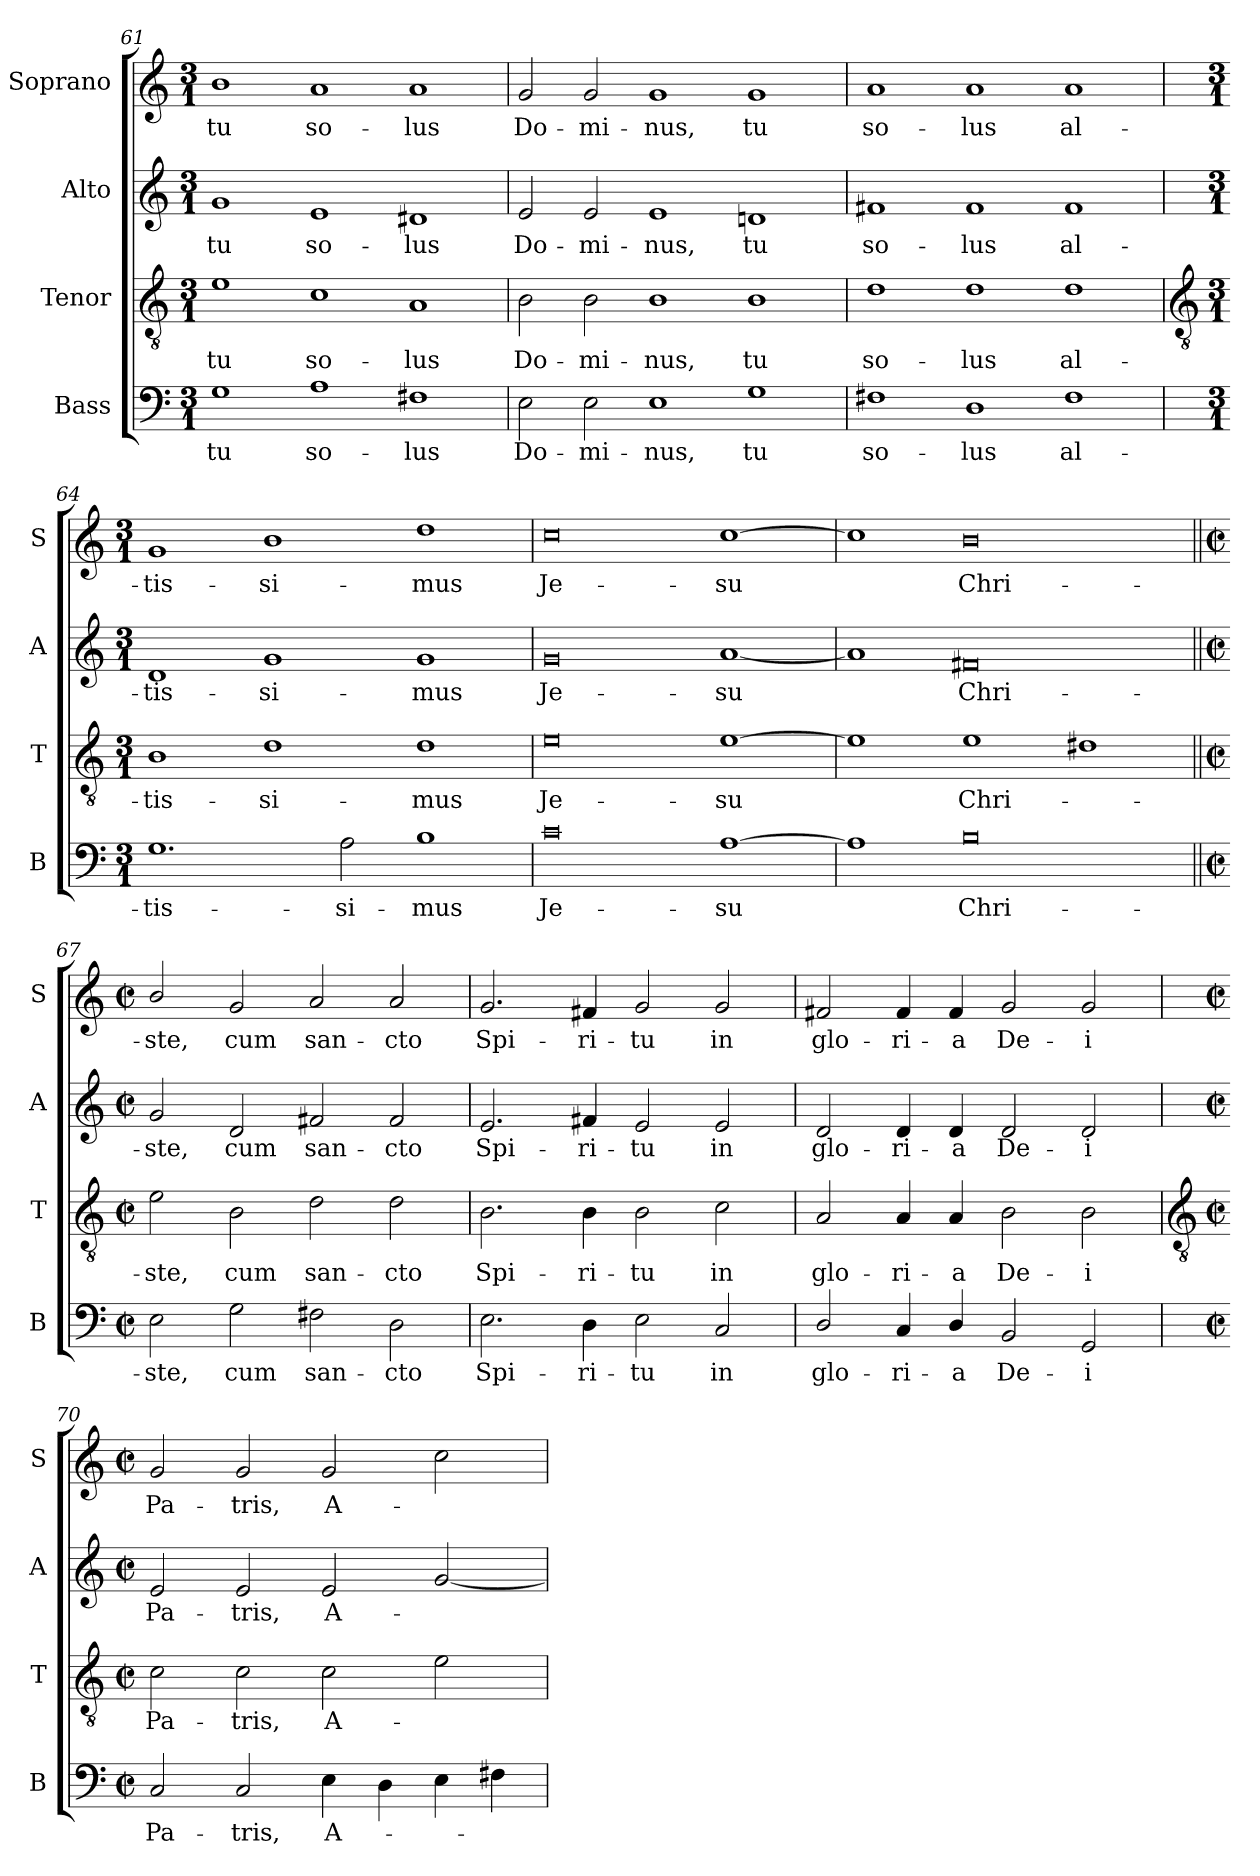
**kern	**text	**kern	**text	**kern	**text	**kern	**text
*part4	*part4	*part3	*part3	*part2	*part2	*part1	*part1
*staff4	*staff4	*staff3	*staff3	*staff2	*staff2	*staff1	*staff1
*I"Bass	*	*I"Tenor	*	*I"Alto	*	*I"Soprano	*
*I'B	*	*I'T	*	*I'A	*	*I'S	*
*clefF4	*	*clefGv2	*	*clefG2	*	*clefG2	*
*k[]	*	*k[]	*	*k[]	*	*k[]	*
*C:	*	*C:	*	*C:	*	*C:	*
*M3/1	*	*M3/1	*	*M3/1	*	*M3/1	*
=61	=61	=61	=61	=61	=61	=61	=61
!	!LO:LY:b	!	!LO:LY:b	!	!LO:LY:b	!	!LO:LY:b
1G	tu	1e	tu	1g	tu	1b	tu
!	!LO:LY:b	!	!LO:LY:b	!	!LO:LY:b	!	!LO:LY:b
1A	so-	1c	so-	1e	so-	1a	so-
!	!LO:LY:b	!	!LO:LY:b	!	!LO:LY:b	!	!LO:LY:b
1F#X	-lus	1A	-lus	1d#X	-lus	1a	-lus
=62	=62	=62	=62	=62	=62	=62	=62
!	!LO:LY:b	!	!LO:LY:b	!	!LO:LY:b	!	!LO:LY:b
2E	Do-	2B	Do-	2e	Do-	2g	Do-
!	!LO:LY:b	!	!LO:LY:b	!	!LO:LY:b	!	!LO:LY:b
2E	-mi-	2B	-mi-	2e	-mi-	2g	-mi-
!	!LO:LY:b	!	!LO:LY:b	!	!LO:LY:b	!	!LO:LY:b
1E	-nus,	1B	-nus,	1e	-nus,	1g	-nus,
!	!LO:LY:b	!	!LO:LY:b	!	!LO:LY:b	!	!LO:LY:b
1G	tu	1B	tu	1dn	tu	1g	tu
=63	=63	=63	=63	=63	=63	=63	=63
!	!LO:LY:b	!	!LO:LY:b	!	!LO:LY:b	!	!LO:LY:b
1F#X	so-	1d	so-	1f#X	so-	1a	so-
!	!LO:LY:b	!	!LO:LY:b	!	!LO:LY:b	!	!LO:LY:b
1D	-lus	1d	-lus	1f#	-lus	1a	-lus
!	!LO:LY:b	!	!LO:LY:b	!	!LO:LY:b	!	!LO:LY:b
1F#	al-	1d	al-	1f#	al-	1a	al-
!!LO:LB:g=z
=64	=64	=64	=64	=64	=64	=64	=64
*	*	*clefGv2	*	*	*	*	*
*M3/1	*	*M3/1	*	*M3/1	*	*M3/1	*
!	!LO:LY:b	!	!LO:LY:b	!	!LO:LY:b	!	!LO:LY:b
1.G	-tis-	1B	-tis-	1d	-tis-	1g	-tis-
!	!	!	!LO:LY:b	!	!LO:LY:b	!	!LO:LY:b
.	.	1d	-si-	1g	-si-	1b	-si-
!	!LO:LY:b	!	!	!	!	!	!
2A	-si-	.	.	.	.	.	.
!	!LO:LY:b	!	!LO:LY:b	!	!LO:LY:b	!	!LO:LY:b
1B	-mus	1d	-mus	1g	-mus	1dd	-mus
=65	=65	=65	=65	=65	=65	=65	=65
!	!LO:LY:b	!	!LO:LY:b	!	!LO:LY:b	!	!LO:LY:b
0c	Je-	0e	Je-	0g	Je-	0cc	Je-
!	!LO:LY:b	!	!LO:LY:b	!	!LO:LY:b	!	!LO:LY:b
[1A	-su	[1e	-su	[1a	-su	[1cc	-su
=66	=66	=66	=66	=66	=66	=66	=66
1A]	.	1e]	.	1a]	.	1cc]	.
!	!LO:LY:b	!	!LO:LY:b	!	!LO:LY:b	!	!LO:LY:b
0B	Chri-	1e	Chri-	0f#X	Chri-	0b	Chri-
.	.	1d#X	.	.	.	.	.
=67||	=67||	=67||	=67||	=67||	=67||	=67||	=67||
*M4/2	*	*M4/2	*	*M4/2	*	*M4/2	*
*met(c|)	*	*met(c|)	*	*met(c|)	*	*met(c|)	*
!	!LO:LY:b	!	!LO:LY:b	!	!LO:LY:b	!	!LO:LY:b
2E	-ste,	2e	ste,	2g	-ste,	2b/	-ste,
!	!LO:LY:b	!	!LO:LY:b	!	!LO:LY:b	!	!LO:LY:b
2G	cum	2B	cum	2d	cum	2g	cum
!	!LO:LY:b	!	!LO:LY:b	!	!LO:LY:b	!	!LO:LY:b
2F#X	san-	2d	san-	2f#X	san-	2a	san-
!	!LO:LY:b	!	!LO:LY:b	!	!LO:LY:b	!	!LO:LY:b
2D	-cto	2d	-cto	2f#	-cto	2a	-cto
=68	=68	=68	=68	=68	=68	=68	=68
!	!LO:LY:b	!	!LO:LY:b	!	!LO:LY:b	!	!LO:LY:b
2.E	Spi-	2.B	Spi-	2.e	Spi-	2.g	Spi-
!	!LO:LY:b	!	!LO:LY:b	!	!LO:LY:b	!	!LO:LY:b
4D	-ri-	4B	-ri-	4f#	-ri-	4f#	-ri-
!	!LO:LY:b	!	!LO:LY:b	!	!LO:LY:b	!	!LO:LY:b
2E	-tu	2B	-tu	2e	-tu	2g	-tu
!	!LO:LY:b	!	!LO:LY:b	!	!LO:LY:b	!	!LO:LY:b
2C	in	2c	in	2e	in	2g	in
=69	=69	=69	=69	=69	=69	=69	=69
!	!LO:LY:b	!	!LO:LY:b	!	!LO:LY:b	!	!LO:LY:b
2D/	glo-	2A	glo-	2d	glo-	2f#X	glo-
!	!LO:LY:b	!	!LO:LY:b	!	!LO:LY:b	!	!LO:LY:b
4C	-ri-	4A	-ri-	4d	-ri-	4f#	-ri-
!	!LO:LY:b	!	!LO:LY:b	!	!LO:LY:b	!	!LO:LY:b
4D/	-a	4A	-a	4d	-a	4f#	-a
!	!LO:LY:b	!	!LO:LY:b	!	!LO:LY:b	!	!LO:LY:b
2BB	De-	2B	De-	2d	De-	2g	De-
!	!LO:LY:b	!	!LO:LY:b	!	!LO:LY:b	!	!LO:LY:b
2GG	-i	2B	-i	2d	-i	2g	-i
!!LO:LB:g=z
=70	=70	=70	=70	=70	=70	=70	=70
*	*	*clefGv2	*	*	*	*	*
*M4/2	*	*M4/2	*	*M4/2	*	*M4/2	*
*met(c|)	*	*met(c|)	*	*met(c|)	*	*met(c|)	*
!	!LO:LY:b	!	!LO:LY:b	!	!LO:LY:b	!	!LO:LY:b
2C	Pa-	2c	Pa-	2e	Pa-	2g	Pa-
!	!LO:LY:b	!	!LO:LY:b	!	!LO:LY:b	!	!LO:LY:b
2C	-tris,	2c	-tris,	2e	-tris,	2g	-tris,
!	!LO:LY:b	!	!LO:LY:b	!	!LO:LY:b	!	!LO:LY:b
4E	A-	2c	A-	2e	A-	2g	A-
4D	.	.	.	.	.	.	.
4E	.	2e	.	[2g	.	2cc	.
4F#X	.	.	.	.	.	.	.
=	=	=	=	=	=	=	=
*-	*-	*-	*-	*-	*-	*-	*-
